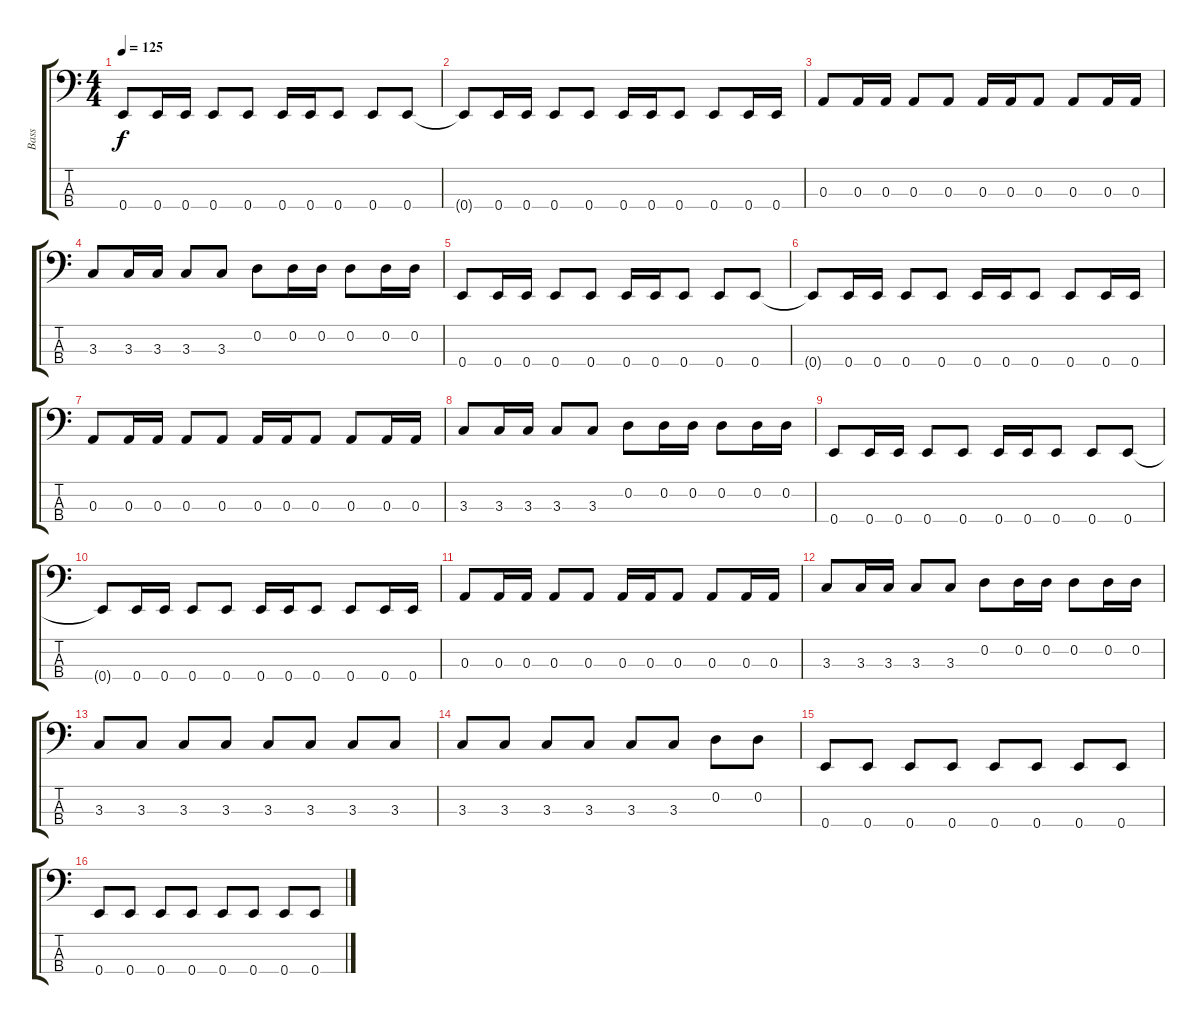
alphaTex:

\track ("Bass" "Bass") {instrument electricbasspick}
\staff {score tabs}
\tuning (G2 D2 A1 E1) {hide}
\ts (4 4)
\tempo 125
\clef f4
\ks c
0.4.8{dy f} 0.4.16 0.4.16 0.4.8 0.4.8 0.4.16 0.4.16 0.4.8 0.4.8 0.4.8 |
0.4{t}.8 0.4.16 0.4.16 0.4.8 0.4.8 0.4.16 0.4.16 0.4.8 0.4.8 0.4.16 0.4.16 |
0.3.8 0.3.16 0.3.16 0.3.8 0.3.8 0.3.16 0.3.16 0.3.8 0.3.8 0.3.16 0.3.16 |
3.3.8 3.3.16 3.3.16 3.3.8 3.3.8 0.2.8 0.2.16 0.2.16 0.2.8 0.2.16 0.2.16 |
0.4.8 0.4.16 0.4.16 0.4.8 0.4.8 0.4.16 0.4.16 0.4.8 0.4.8 0.4.8 |
0.4{t}.8 0.4.16 0.4.16 0.4.8 0.4.8 0.4.16 0.4.16 0.4.8 0.4.8 0.4.16 0.4.16 |
0.3.8 0.3.16 0.3.16 0.3.8 0.3.8 0.3.16 0.3.16 0.3.8 0.3.8 0.3.16 0.3.16 |
3.3.8 3.3.16 3.3.16 3.3.8 3.3.8 0.2.8 0.2.16 0.2.16 0.2.8 0.2.16 0.2.16 |
0.4.8 0.4.16 0.4.16 0.4.8 0.4.8 0.4.16 0.4.16 0.4.8 0.4.8 0.4.8 |
0.4{t}.8 0.4.16 0.4.16 0.4.8 0.4.8 0.4.16 0.4.16 0.4.8 0.4.8 0.4.16 0.4.16 |
0.3.8 0.3.16 0.3.16 0.3.8 0.3.8 0.3.16 0.3.16 0.3.8 0.3.8 0.3.16 0.3.16 |
3.3.8 3.3.16 3.3.16 3.3.8 3.3.8 0.2.8 0.2.16 0.2.16 0.2.8 0.2.16 0.2.16 |
3.3.8 3.3.8 3.3.8 3.3.8 3.3.8 3.3.8 3.3.8 3.3.8 |
3.3.8 3.3.8 3.3.8 3.3.8 3.3.8 3.3.8 0.2.8 0.2.8 |
0.4.8 0.4.8 0.4.8 0.4.8 0.4.8 0.4.8 0.4.8 0.4.8 |
0.4.8 0.4.8 0.4.8 0.4.8 0.4.8 0.4.8 0.4.8 0.4.8
